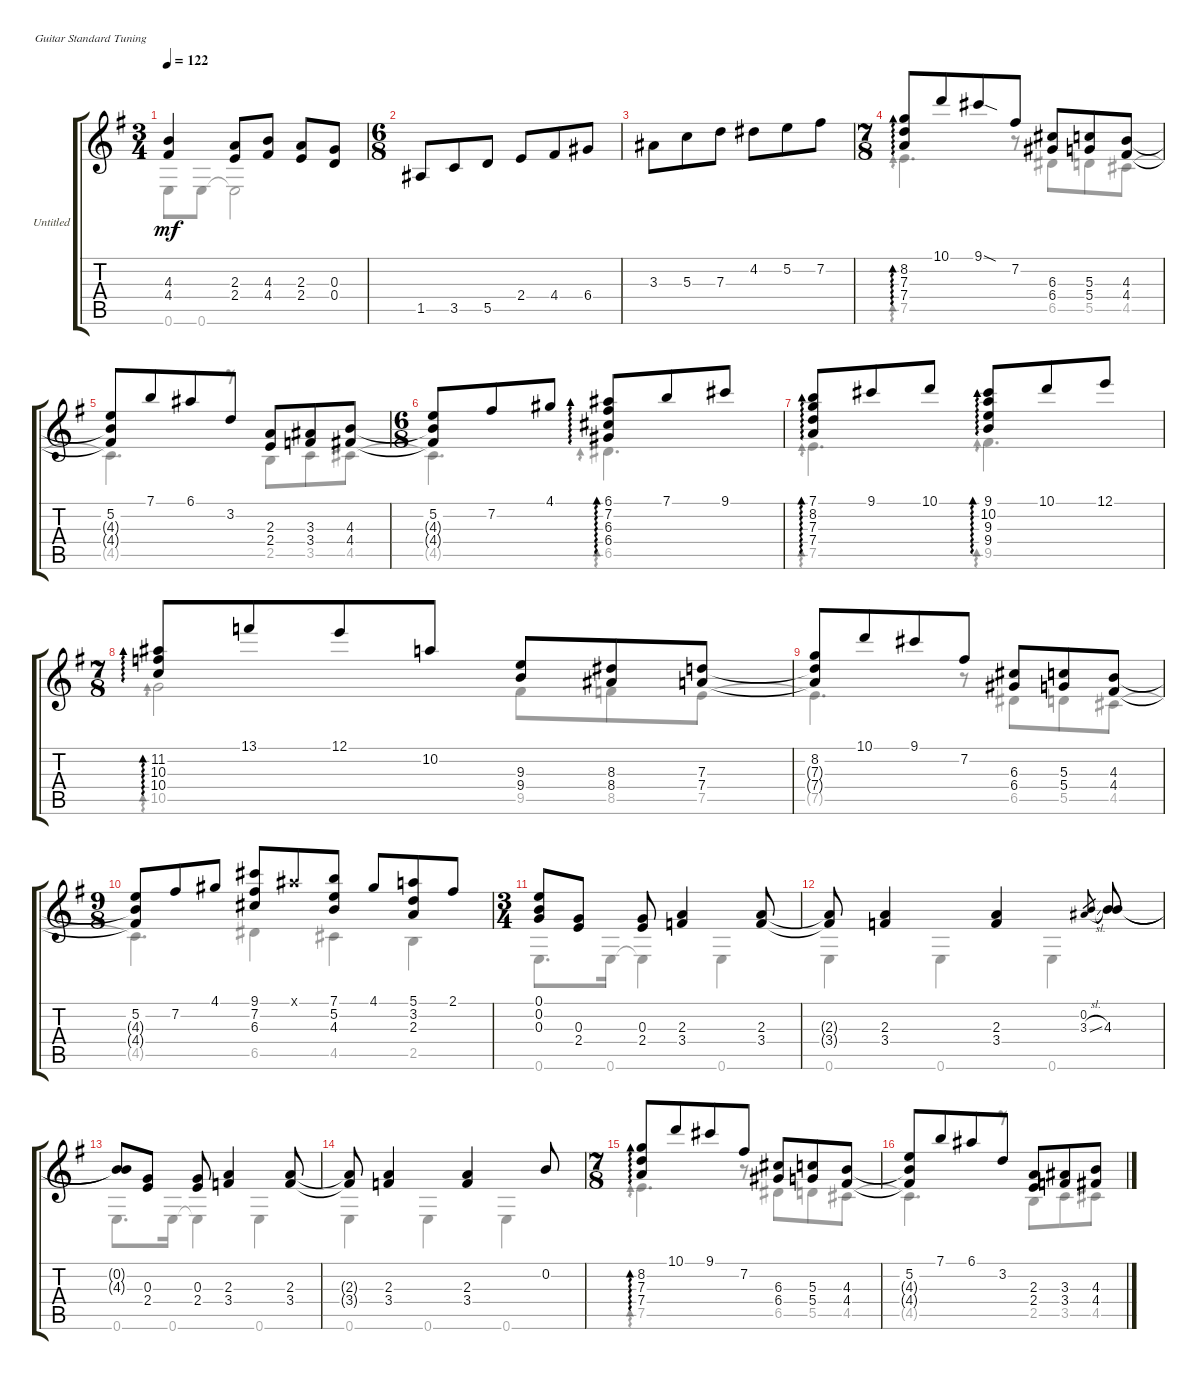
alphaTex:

\bracketExtendMode groupsimilarinstruments
\firstSystemTrackNameOrientation horizontal
\otherSystemsTrackNameOrientation horizontal
\track ("Untitled" "Untitled") {instrument acousticguitarnylon}
\staff {score tabs}
\tuning (E4 B3 G3 D3 A2 E2)
\voice
\ts (3 4)
\tempo 122
\clef g2
\ks eminor
(4.3 4.4).4{dy mf} (2.3 2.4).8 (4.3 4.4).8 (2.3 2.4).8 (0.3 0.4).8 |
\ts (6 8)
1.5.8 3.5.8 5.5.8 2.4.8 4.4.8 6.4.8 |
3.3.8 5.3.8 7.3.8 4.2.8 5.2.8 7.2.8 |
\ts (7 8)
(8.2 7.3 7.4).8{ad 0} 10.1.8 9.1{sod}.8 7.2.8 (6.3 6.4).8 (5.3 5.4).8 (4.3 4.4).8 |
(5.2 4.3{t} 4.4{t}).8 7.1.8 6.1.8 3.2.8 (2.3 2.4).8 (3.3 3.4).8 (4.3 4.4).8 |
\ts (6 8)
(5.2 4.3{t} 4.4{t}).8 7.2.8 4.1.8 (6.1 7.2 6.3 6.4).8{ad 0} 7.1.8 9.1.8 |
(7.1 8.2 7.3 7.4).8{ad 0} 9.1.8 10.1.8 (9.1 10.2 9.3 9.4).8{ad 0} 10.1.8 12.1.8 |
\ts (7 8)
(11.2 10.3 10.4).8{ad 0} 13.1.8 12.1.8 10.2.8 (9.3 9.4).8 (8.3 8.4).8 (7.3 7.4).8 |
(8.2 7.3{t} 7.4{t}).8 10.1.8 9.1.8 7.2.8 (6.3 6.4).8 (5.3 5.4).8 (4.3 4.4).8 |
\ts (9 8)
(5.2 4.3{t} 4.4{t}).8 7.2.8 4.1.8 (9.1 7.2 6.3).8 6.1{x}.8 (7.1 5.2 4.3).8 4.1.8 (5.1 3.2 2.3).8 2.1.8 |
\ts (3 4)
(0.1 0.2 0.3).8 (0.3 2.4).8 (0.3 2.4).8 (2.3 3.4).4 (2.3 3.4).8 |
(2.3{t} 3.4{t}).8 (2.3 3.4).4 (2.3 3.4).4 (0.2 3.3{sl}).8{gr} (0.2{t} 4.3).8 |
(0.2{t} 4.3{t}).8 (0.3 2.4).8 (0.3 2.4).8 (2.3 3.4).4 (2.3 3.4).8 |
(2.3{t} 3.4{t}).8 (2.3 3.4).4 (2.3 3.4).4 0.2.8 |
\ts (7 8)
(8.2 7.3 7.4).8{ad 0} 10.1.8 9.1.8 7.2.8 (6.3 6.4).8 (5.3 5.4).8 (4.3 4.4).8 |
(5.2 4.3{t} 4.4{t}).8 7.1.8 6.1.8 3.2.8 (2.3 2.4).8 (3.3 3.4).8 (4.3 4.4).8
\voice
\clef g2
\ottava regular
\simile none
\ks eminor
0.6{t}.8{dy mf} 0.6.8 0.6{t}.2 |
|
|
7.5.4{d ad 0} r.8 6.5.8 5.5.8 4.5.8 |
4.5{t}.4{d} r.8 2.5.8 3.5.8 4.5.8 |
4.5{t}.4{d} 6.5.4{d ad 0} |
7.5.4{d ad 0} 9.5.4{d ad 0} |
10.5.2{ad 0} 9.5.8 8.5.8 7.5.8 |
7.5{t}.4{d} r.8 6.5.8 5.5.8 4.5.8 |
4.5{t}.4{d} 6.5.4 4.5.4 2.5.4 |
0.6.8{d} 0.6.16 0.6{t}.4 0.6.4 |
0.6.4 0.6.4 0.6.4 |
0.6.8{d} 0.6.16 0.6{t}.4 0.6.4 |
0.6.4 0.6.4 0.6.4 |
7.5.4{d ad 0} r.8 6.5.8 5.5.8 4.5.8 |
4.5{t}.4{d} r.8 2.5.8 3.5.8 4.5.8
